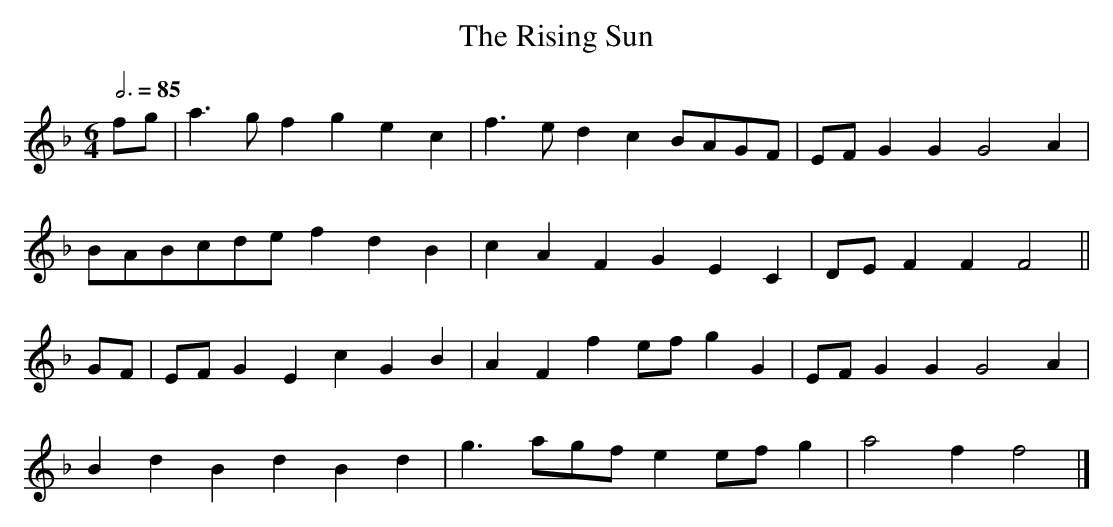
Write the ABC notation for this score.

X:1
T:Rising Sun, The
M:6/4
L:1/4
Q:3/4=85
K:F
f/g/|a>gfgec|f>edcB/A/G/F/|E/F/GGG2A|
B/A/B/c/d/e/fdB|cAFGEC|D/E/FFF2||
G/F/|E/F/GEcGB|AFfe/f/gG|E/F/GGG2A|
BdBdBd|g>ag/f/ee/f/g|a2ff2|]
